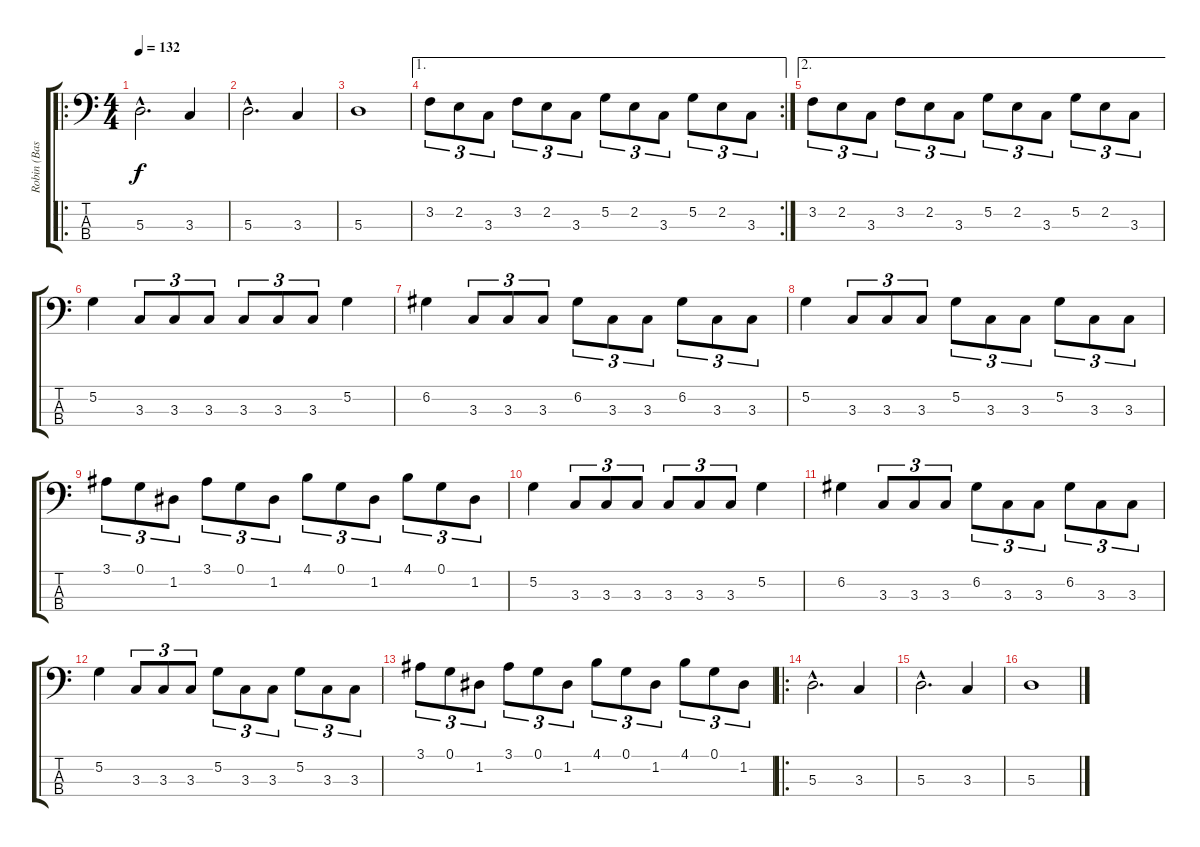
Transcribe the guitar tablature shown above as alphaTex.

\track ("Robin (Bass)" "Robin (Bas") {instrument electricbassfinger}
\staff {score tabs}
\tuning (G2 D2 A1 D1) {hide}
\ro
\ts (4 4)
\tempo 132
\clef f4
\ks c
5.3{hac}.2{d dy f} 3.3.4 |
5.3{hac}.2{d} 3.3.4 |
5.3.1 |
\ae 1
\rc 2
3.2.8{tu (3 2)} 2.2.8{tu (3 2)} 3.3.8{tu (3 2)} 3.2.8{tu (3 2)} 2.2.8{tu (3 2)} 3.3.8{tu (3 2)} 5.2.8{tu (3 2)} 2.2.8{tu (3 2)} 3.3.8{tu (3 2)} 5.2.8{tu (3 2)} 2.2.8{tu (3 2)} 3.3.8{tu (3 2)} |
\ae 2
3.2.8{tu (3 2)} 2.2.8{tu (3 2)} 3.3.8{tu (3 2)} 3.2.8{tu (3 2)} 2.2.8{tu (3 2)} 3.3.8{tu (3 2)} 5.2.8{tu (3 2)} 2.2.8{tu (3 2)} 3.3.8{tu (3 2)} 5.2.8{tu (3 2)} 2.2.8{tu (3 2)} 3.3.8{tu (3 2)} |
5.2.4 3.3.8{tu (3 2)} 3.3.8{tu (3 2)} 3.3.8{tu (3 2)} 3.3.8{tu (3 2)} 3.3.8{tu (3 2)} 3.3.8{tu (3 2)} 5.2.4 |
6.2.4 3.3.8{tu (3 2)} 3.3.8{tu (3 2)} 3.3.8{tu (3 2)} 6.2.8{tu (3 2)} 3.3.8{tu (3 2)} 3.3.8{tu (3 2)} 6.2.8{tu (3 2)} 3.3.8{tu (3 2)} 3.3.8{tu (3 2)} |
5.2.4 3.3.8{tu (3 2)} 3.3.8{tu (3 2)} 3.3.8{tu (3 2)} 5.2.8{tu (3 2)} 3.3.8{tu (3 2)} 3.3.8{tu (3 2)} 5.2.8{tu (3 2)} 3.3.8{tu (3 2)} 3.3.8{tu (3 2)} |
3.1.8{tu (3 2)} 0.1.8{tu (3 2)} 1.2.8{tu (3 2)} 3.1.8{tu (3 2)} 0.1.8{tu (3 2)} 1.2.8{tu (3 2)} 4.1.8{tu (3 2)} 0.1.8{tu (3 2)} 1.2.8{tu (3 2)} 4.1.8{tu (3 2)} 0.1.8{tu (3 2)} 1.2.8{tu (3 2)} |
5.2.4 3.3.8{tu (3 2)} 3.3.8{tu (3 2)} 3.3.8{tu (3 2)} 3.3.8{tu (3 2)} 3.3.8{tu (3 2)} 3.3.8{tu (3 2)} 5.2.4 |
6.2.4 3.3.8{tu (3 2)} 3.3.8{tu (3 2)} 3.3.8{tu (3 2)} 6.2.8{tu (3 2)} 3.3.8{tu (3 2)} 3.3.8{tu (3 2)} 6.2.8{tu (3 2)} 3.3.8{tu (3 2)} 3.3.8{tu (3 2)} |
5.2.4 3.3.8{tu (3 2)} 3.3.8{tu (3 2)} 3.3.8{tu (3 2)} 5.2.8{tu (3 2)} 3.3.8{tu (3 2)} 3.3.8{tu (3 2)} 5.2.8{tu (3 2)} 3.3.8{tu (3 2)} 3.3.8{tu (3 2)} |
3.1.8{tu (3 2)} 0.1.8{tu (3 2)} 1.2.8{tu (3 2)} 3.1.8{tu (3 2)} 0.1.8{tu (3 2)} 1.2.8{tu (3 2)} 4.1.8{tu (3 2)} 0.1.8{tu (3 2)} 1.2.8{tu (3 2)} 4.1.8{tu (3 2)} 0.1.8{tu (3 2)} 1.2.8{tu (3 2)} |
\ro
5.3{hac}.2{d} 3.3.4 |
5.3{hac}.2{d} 3.3.4 |
5.3.1
